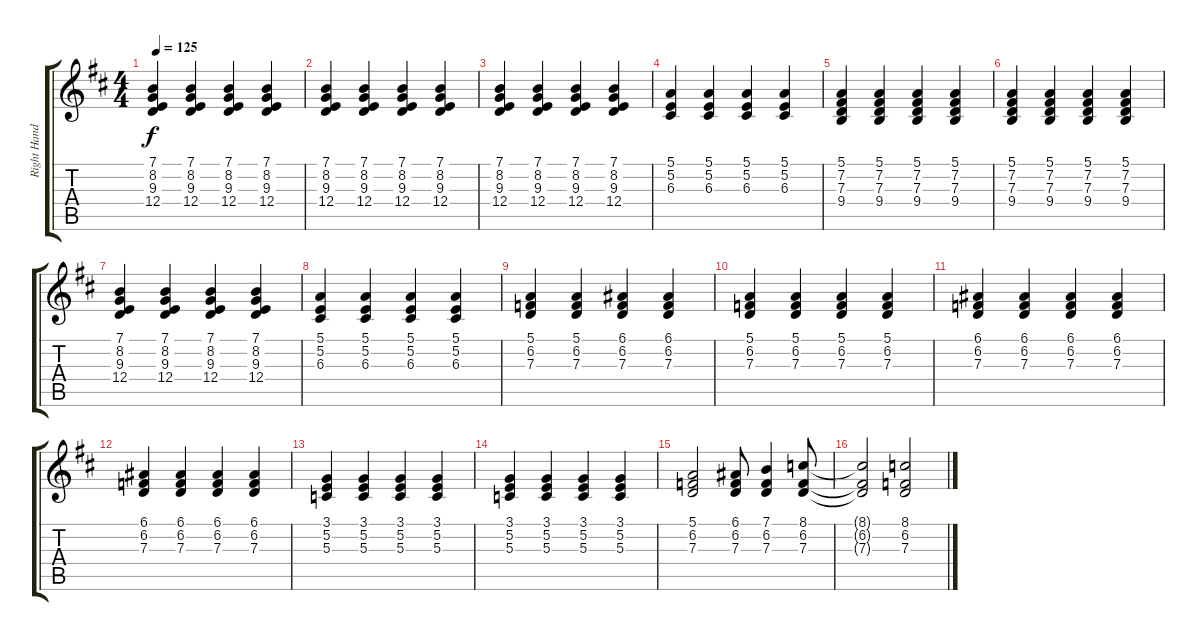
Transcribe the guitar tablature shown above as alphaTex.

\track ("Right Hand" "Right Hand") {instrument brightacousticpiano}
\staff {score tabs}
\tuning (E4 B3 G3 D3 A2 E2) {hide}
\ts (4 4)
\tempo 125
\clef g2
\ks d
(7.1 8.2 9.3 12.4).4{dy f} (7.1 8.2 9.3 12.4).4 (7.1 8.2 9.3 12.4).4 (7.1 8.2 9.3 12.4).4 |
(7.1 8.2 9.3 12.4).4 (7.1 8.2 9.3 12.4).4 (7.1 8.2 9.3 12.4).4 (7.1 8.2 9.3 12.4).4 |
(7.1 8.2 9.3 12.4).4 (7.1 8.2 9.3 12.4).4 (7.1 8.2 9.3 12.4).4 (7.1 8.2 9.3 12.4).4 |
(5.1 5.2 6.3).4 (5.1 5.2 6.3).4 (5.1 5.2 6.3).4 (5.1 5.2 6.3).4 |
(5.1 7.2 7.3 9.4).4 (5.1 7.2 7.3 9.4).4 (5.1 7.2 7.3 9.4).4 (5.1 7.2 7.3 9.4).4 |
(5.1 7.2 7.3 9.4).4 (5.1 7.2 7.3 9.4).4 (5.1 7.2 7.3 9.4).4 (5.1 7.2 7.3 9.4).4 |
(7.1 8.2 9.3 12.4).4 (7.1 8.2 9.3 12.4).4 (7.1 8.2 9.3 12.4).4 (7.1 8.2 9.3 12.4).4 |
(5.1 5.2 6.3).4 (5.1 5.2 6.3).4 (5.1 5.2 6.3).4 (5.1 5.2 6.3).4 |
(5.1 6.2 7.3).4 (5.1 6.2 7.3).4 (6.1 6.2 7.3).4 (6.1 6.2 7.3).4 |
(5.1 6.2 7.3).4 (5.1 6.2 7.3).4 (5.1 6.2 7.3).4 (5.1 6.2 7.3).4 |
(6.1 6.2 7.3).4 (6.1 6.2 7.3).4 (6.1 6.2 7.3).4 (6.1 6.2 7.3).4 |
(6.1 6.2 7.3).4 (6.1 6.2 7.3).4 (6.1 6.2 7.3).4 (6.1 6.2 7.3).4 |
(3.1 5.2 5.3).4 (3.1 5.2 5.3).4 (3.1 5.2 5.3).4 (3.1 5.2 5.3).4 |
(3.1 5.2 5.3).4 (3.1 5.2 5.3).4 (3.1 5.2 5.3).4 (3.1 5.2 5.3).4 |
(5.1 6.2 7.3).2 (6.1 6.2 7.3).8 (7.1 6.2 7.3).4 (8.1 6.2 7.3).8 |
(8.1{t} 6.2{t} 7.3{t}).2 (8.1 6.2 7.3).2
